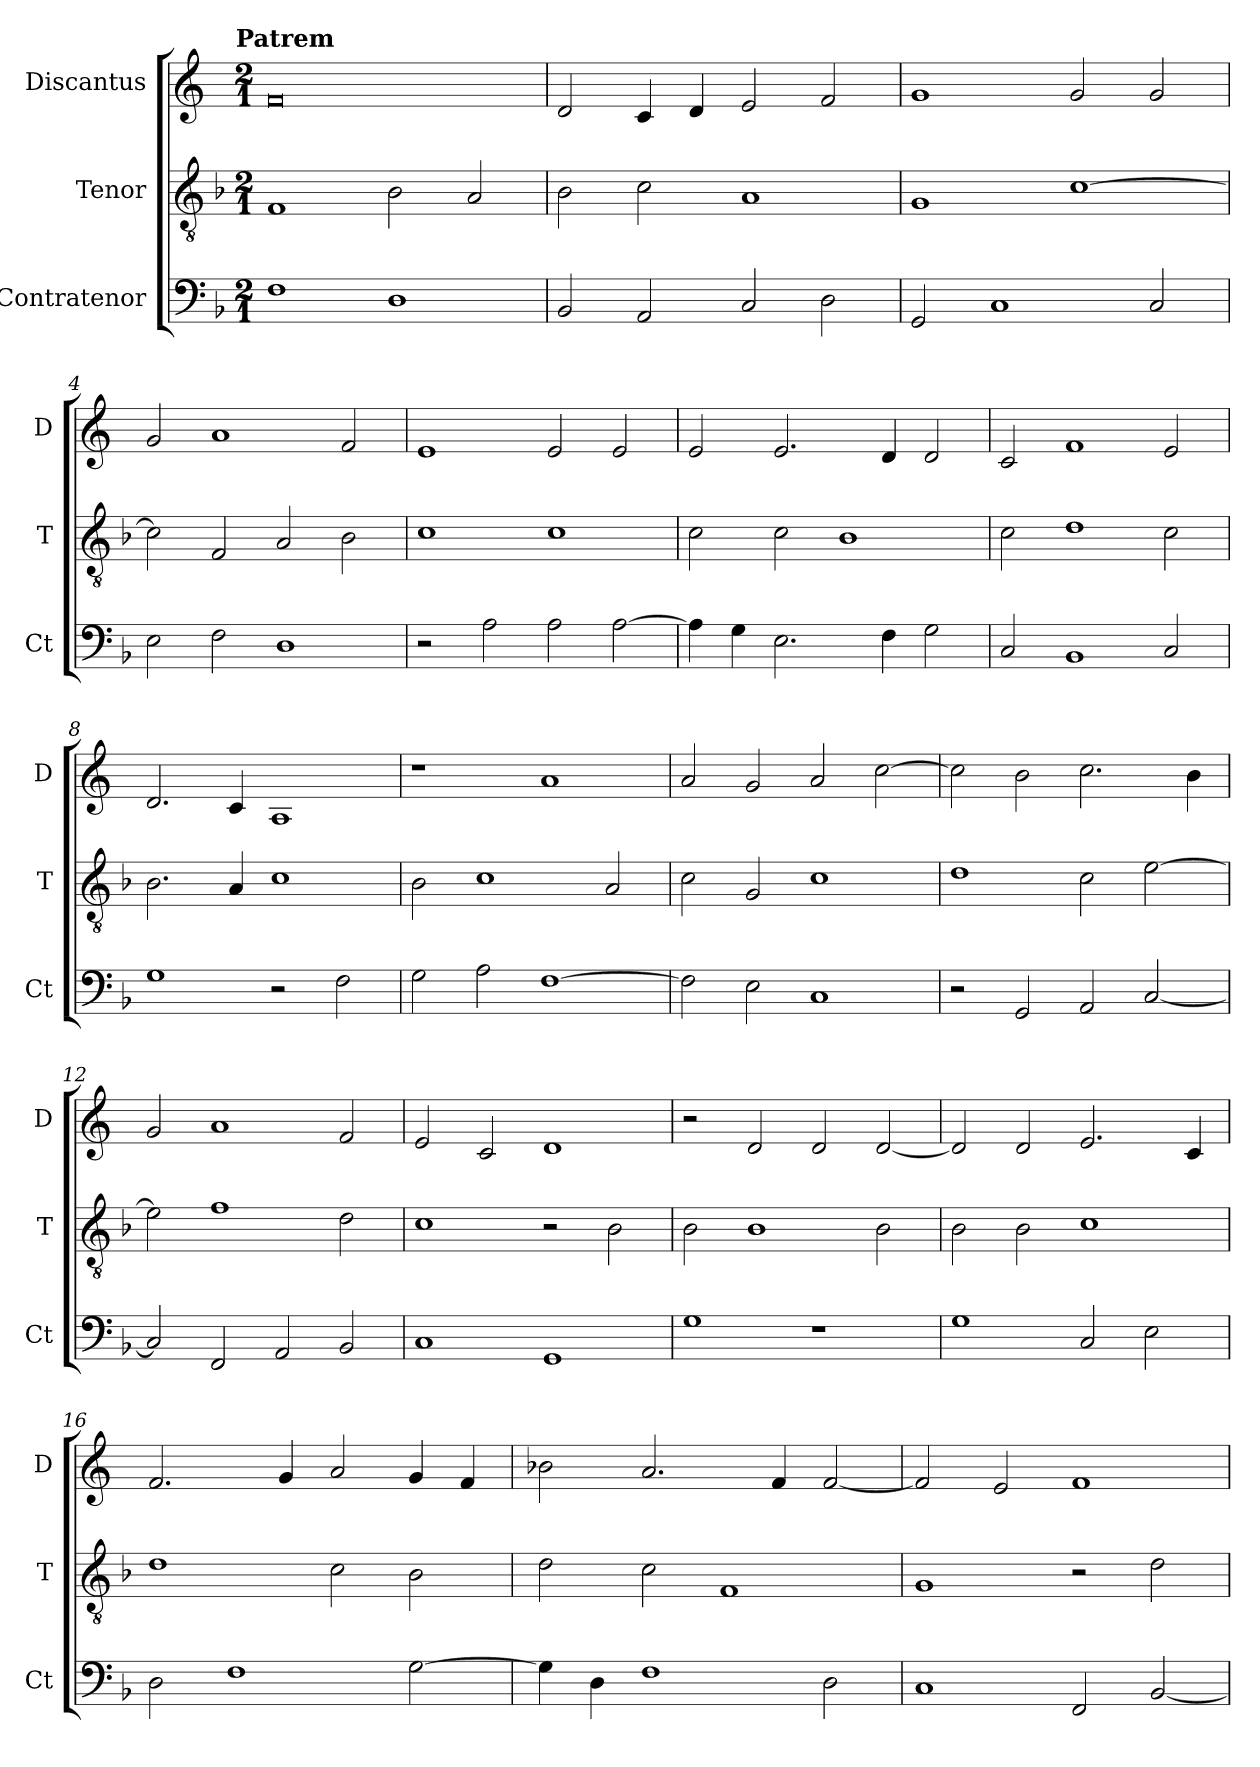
**kern	**kern	**kern
*part3	*part2	*part1
*staff3	*staff2	*staff1
*I"Contratenor	*I"Tenor	*I"Discantus
*I'Ct	*I'T	*I'D
*clefF4	*clefGv2	*clefG2
*k[b-]	*k[b-]	*k[]
!!LO:TX:omd:t=Patrem
*M2/1	*M2/1	*M2/1
=1	=1	=1
1F	1F	0f
1D	2B-\	.
.	2A/	.
=2	=2	=2
2BB-/	2B-\	2d/
2AA/	2c\	4c/
.	.	4d/
2C/	1A	2e/
2D\	.	2f/
=3	=3	=3
2GG/	1G	1g
1C	.	.
.	[1c	2g/
2C/	.	2g/
=4	=4	=4
2E\	2c\]	2g/
2F\	2F/	1a
1D	2A/	.
.	2B-\	2f/
=5	=5	=5
2r	1c	1e
2A\	.	.
2A\	1c	2e/
[2A\	.	2e/
=6	=6	=6
4A\]	2c\	2e/
4G\	.	.
2.E\	2c\	2.e/
.	1B-	.
4F\	.	4d/
2G\	.	2d/
=7	=7	=7
2C/	2c\	2c/
1BB-	1d	1f
2C/	2c\	2e/
=8	=8	=8
1G	2.B-\	2.d/
.	4A/	4c/
2r	1c	1A
2F\	.	.
=9	=9	=9
2G\	2B-\	1r
2A\	1c	.
[1F	.	1a
.	2A/	.
=10	=10	=10
2F\]	2c\	2a/
2E\	2G/	2g/
1C	1c	2a/
.	.	[2cc\
=11	=11	=11
2r	1d	2cc\]
2GG/	.	2b\
2AA/	2c\	2.cc\
[2C/	[2e\	.
.	.	4b\
=12	=12	=12
2C/]	2e\]	2g/
2FF/	1f	1a
2AA/	.	.
2BB-/	2d\	2f/
=13	=13	=13
1C	1c	2e/
.	.	2c/
1GG	2r	1d
.	2B-\	.
=14	=14	=14
1G	2B-\	2r
.	1B-	2d/
1r	.	2d/
.	2B-\	[2d/
=15	=15	=15
1G	2B-\	2d/]
.	2B-\	2d/
2C/	1c	2.e/
2E\	.	.
.	.	4c/
=16	=16	=16
2D\	1d	2.f/
1F	.	.
.	.	4g/
.	2c\	2a/
[2G\	2B-\	4g/
.	.	4f/
=17	=17	=17
4G\]	2d\	2b-X\
4D\	.	.
1F	2c\	2.a/
.	1F	.
.	.	4f/
2D\	.	[2f/
=18	=18	=18
1C	1G	2f/]
.	.	2e/
2FF/	2r	1f
[2BB-/	2d\	.
=	=	=
*-	*-	*-
